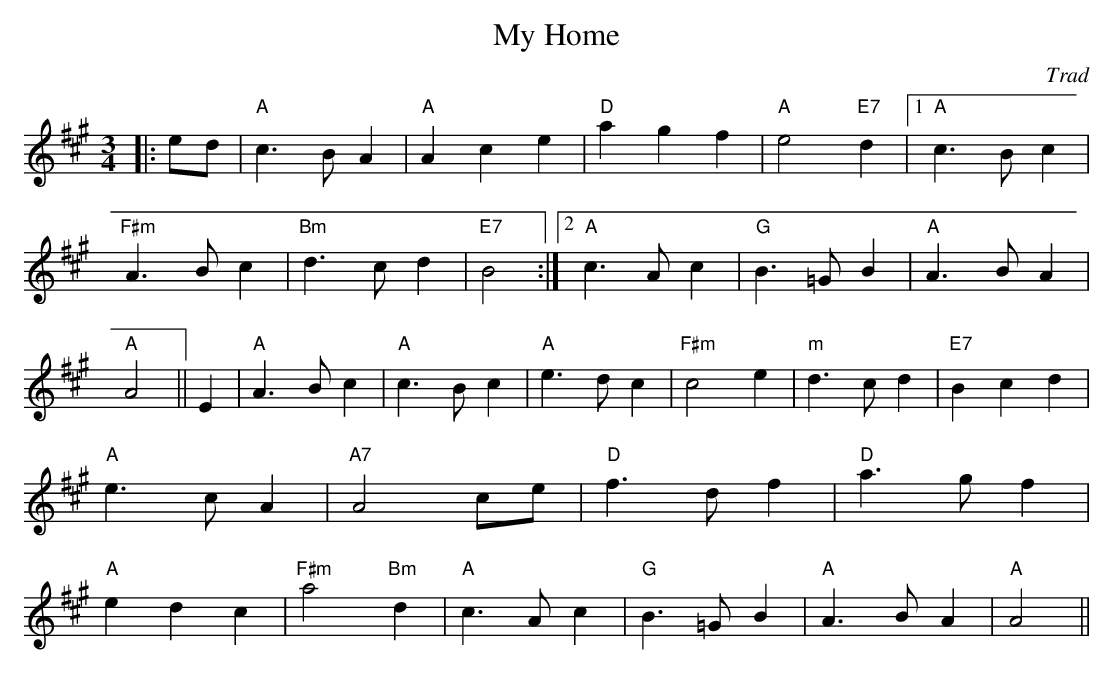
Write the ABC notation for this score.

X:1
T:My Home
M:3/4
C:Trad
L:1/4
E:12
K:A
|:e/2d/2|"A"c3/2 B/2 A|"A"A c e|"D"a g f|"A"e2 "E7"d|1 "A"c3/2 B/2 c|\
"F#m"A3/2 B/2 c|"Bm"d3/2 c/2 d|"E7"B2:|2 "A"c3/2 A/2 c|"G"B3/2 =G/2 B|\
"A"A3/2 B/2 A|"A"A2||E|"A"A3/2 B/2 c|"A"c3/2 B/2 c|"A"e3/2 d/2 c|\
"F#m"c2 e|"m"d3/2 c/2 d|"E7"Bc d|"A"e3/2 c/2 A|"A7"A2 c/2e/2|\
"D"f3/2 d/2 f|"D"a3/2 g/2 f|"A"e d c|"F#m"a2 "Bm"d|"A"c3/2 A/2 c|\
"G"B3/2 =G/2 B|"A"A3/2 B/2 A|"A"A2||**
